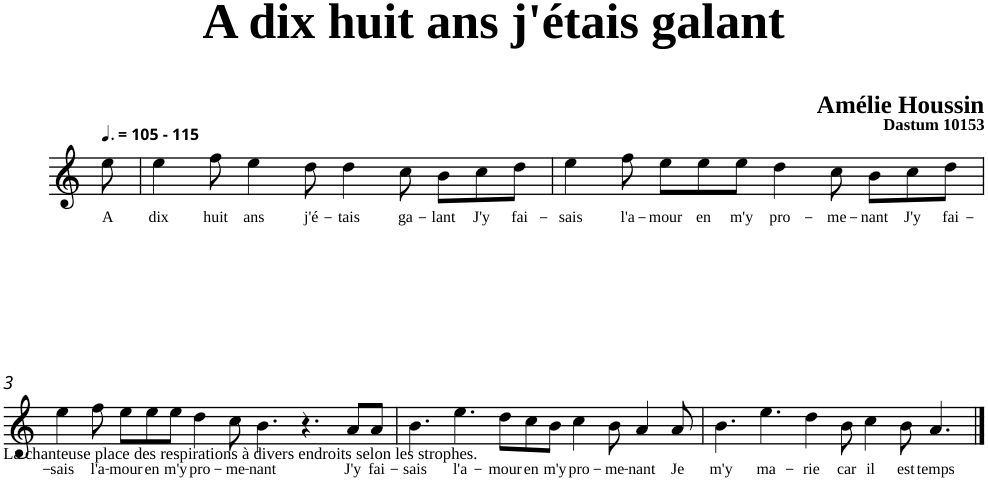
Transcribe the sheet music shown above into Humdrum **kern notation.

**kern	**text
*part1	*part1
*staff1	*staff1
*clefG2	*
*k[]	*
=	=
!LO:TX:a:B:t=- 115	!
!	!LO:LY:b
8ee\	A
=1	=1
!	!LO:LY:b
4ee\	dix
!	!LO:LY:b
8ff\	huit
!	!LO:LY:b
4ee\	ans
!	!LO:LY:b
8dd\	j'é-
!	!LO:LY:b
4dd\	-tais
!	!LO:LY:b
8cc\	ga-
!	!LO:LY:b
8b\L	-lant
!	!LO:LY:b
8cc\	J'y
!	!LO:LY:b
8dd\J	fai-
=2	=2
!	!LO:LY:b
4ee\	-sais
!	!LO:LY:b
8ff\	l'a-
!	!LO:LY:b
8ee\L	-mour
!	!LO:LY:b
8ee\	en
!	!LO:LY:b
8ee\J	m'y
!	!LO:LY:b
4dd\	pro-
!	!LO:LY:b
8cc\	-me-
!	!LO:LY:b
8b\L	-nant
!	!LO:LY:b
8cc\	J'y
!	!LO:LY:b
8dd\J	fai-
!!LO:LB:g=z
=3	=3
!	!LO:LY:b
4ee\	-sais
!	!LO:LY:b
8ff\	l'a-
!	!LO:LY:b
8ee\L	-mour
!	!LO:LY:b
8ee\	en
!	!LO:LY:b
8ee\J	m'y
!	!LO:LY:b
4dd\	pro-
!	!LO:LY:b
8cc\	-me-
!	!LO:LY:b
4.b\	-nant
4.r	.
!	!LO:LY:b
8a/L	J'y
!	!LO:LY:b
8a/J	fai-
=4	=4
!	!LO:LY:b
4.b\	-sais
!	!LO:LY:b
4.ee\	l'a-
!	!LO:LY:b
8dd\L	-mour
!	!LO:LY:b
8cc\	en
!	!LO:LY:b
8b\J	m'y
!	!LO:LY:b
4cc\	pro-
!	!LO:LY:b
8b\	-me-
!	!LO:LY:b
4a/	-nant
!	!LO:LY:b
8a/	Je
=5	=5
!	!LO:LY:b
4.b\	m'y
!	!LO:LY:b
4.ee\	ma-
!	!LO:LY:b
4dd\	-rie
!	!LO:LY:b
8b\	car
!	!LO:LY:b
4cc\	il
!	!LO:LY:b
8b\	est
!	!LO:LY:b
4.a/	temps
==	==
*-	*-
